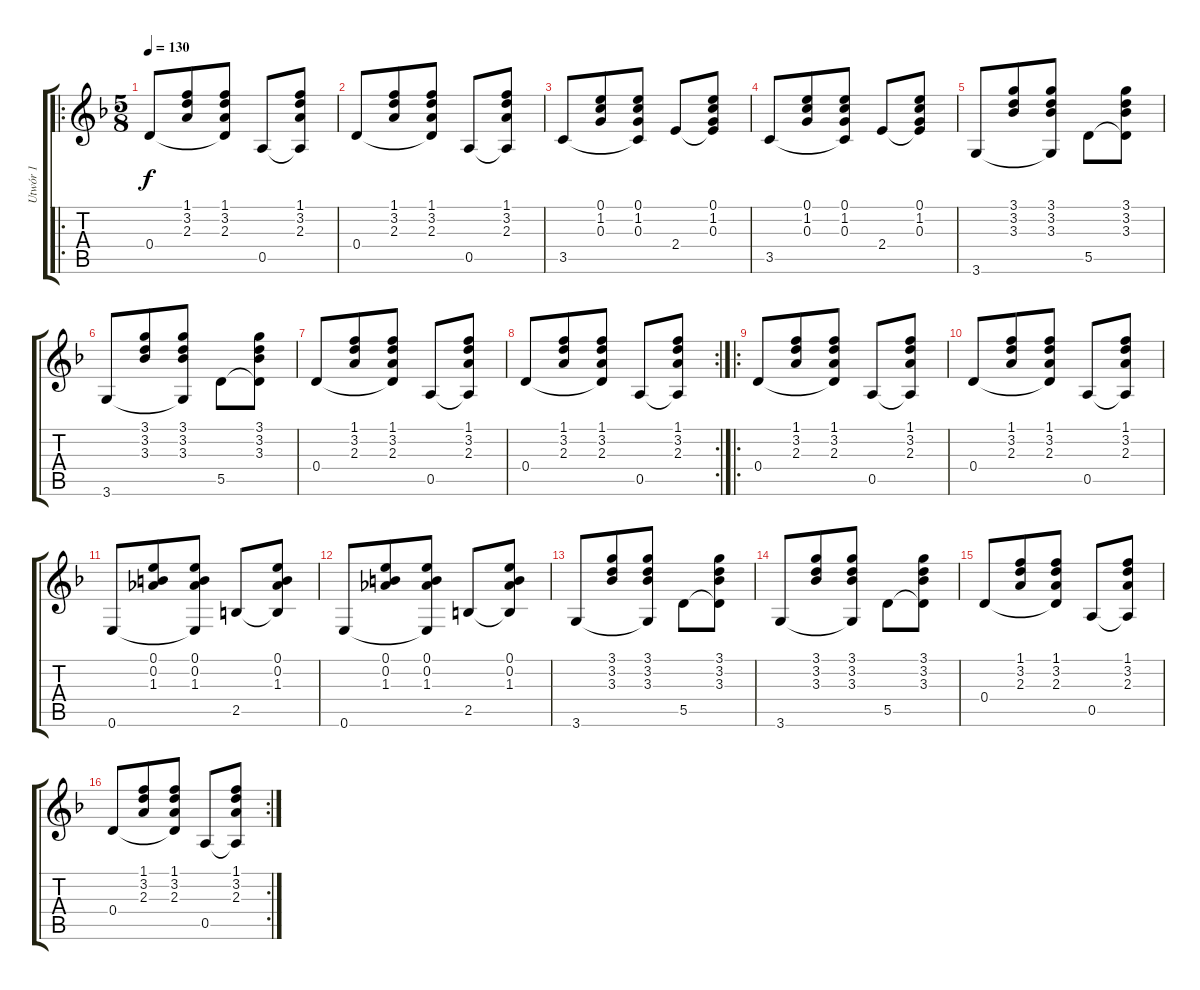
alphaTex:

\track ("Utwór 1" "Utwór 1") {instrument acousticguitarnylon}
\staff {score tabs}
\tuning (E4 B3 G3 D3 A2 E2) {hide}
\ro
\ts (5 8)
\tempo 130
\clef g2
\ks f
0.4.8{dy f} (1.1 3.2 2.3).8 (1.1 3.2 2.3 0.4{t}).8 0.5.8 (1.1 3.2 2.3 0.5{t}).8 |
0.4.8 (1.1 3.2 2.3).8 (1.1 3.2 2.3 0.4{t}).8 0.5.8 (1.1 3.2 2.3 0.5{t}).8 |
3.5.8 (0.1 1.2 0.3).8 (0.1 1.2 0.3 3.5{t}).8 2.4.8 (0.1 1.2 0.3 2.4{t}).8 |
3.5.8 (0.1 1.2 0.3).8 (0.1 1.2 0.3 3.5{t}).8 2.4.8 (0.1 1.2 0.3 2.4{t}).8 |
3.6.8 (3.1 3.2 3.3).8 (3.1 3.2 3.3 3.6{t}).8 5.5.8 (3.1 3.2 3.3 5.5{t}).8 |
3.6.8 (3.1 3.2 3.3).8 (3.1 3.2 3.3 3.6{t}).8 5.5.8 (3.1 3.2 3.3 5.5{t}).8 |
0.4.8 (1.1 3.2 2.3).8 (1.1 3.2 2.3 0.4{t}).8 0.5.8 (1.1 3.2 2.3 0.5{t}).8 |
\rc 2
0.4.8 (1.1 3.2 2.3).8 (1.1 3.2 2.3 0.4{t}).8 0.5.8 (1.1 3.2 2.3 0.5{t}).8 |
\ro
0.4.8 (1.1 3.2 2.3).8 (1.1 3.2 2.3 0.4{t}).8 0.5.8 (1.1 3.2 2.3 0.5{t}).8 |
0.4.8 (1.1 3.2 2.3).8 (1.1 3.2 2.3 0.4{t}).8 0.5.8 (1.1 3.2 2.3 0.5{t}).8 |
0.6.8 (0.1 0.2 1.3).8 (0.1 0.2 1.3 0.6{t}).8 2.5.8 (0.1 0.2 1.3 2.5{t}).8 |
0.6.8 (0.1 0.2 1.3).8 (0.1 0.2 1.3 0.6{t}).8 2.5.8 (0.1 0.2 1.3 2.5{t}).8 |
3.6.8 (3.1 3.2 3.3).8 (3.1 3.2 3.3 3.6{t}).8 5.5.8 (3.1 3.2 3.3 5.5{t}).8 |
3.6.8 (3.1 3.2 3.3).8 (3.1 3.2 3.3 3.6{t}).8 5.5.8 (3.1 3.2 3.3 5.5{t}).8 |
0.4.8 (1.1 3.2 2.3).8 (1.1 3.2 2.3 0.4{t}).8 0.5.8 (1.1 3.2 2.3 0.5{t}).8 |
\rc 2
0.4.8 (1.1 3.2 2.3).8 (1.1 3.2 2.3 0.4{t}).8 0.5.8 (1.1 3.2 2.3 0.5{t}).8
